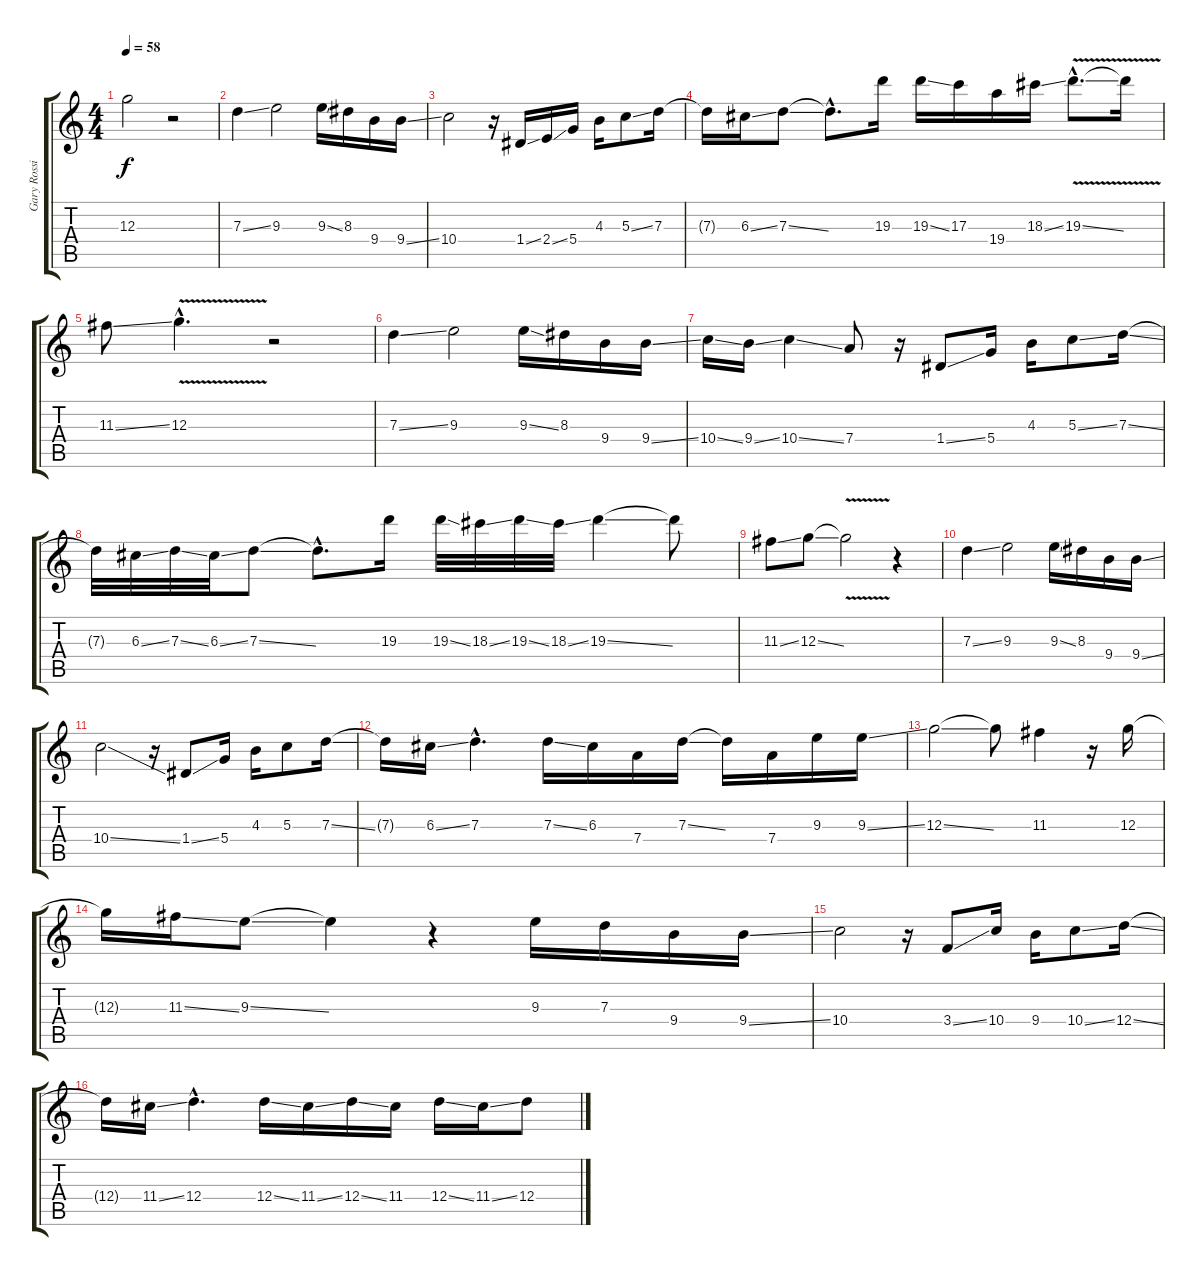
\track ("Gary Rossington (Slide/Rythm Guitar)" "Gary Rossi") {instrument overdrivenguitar}
\staff {score tabs}
\tuning (E4 B3 G3 D3 A2 E2) {hide}
\ts (4 4)
\tempo 58
\clef g2
\ks c
12.3.2{dy f} r.2 |
7.3{ss}.4 9.3.2 9.3{ss}.16 8.3.16 9.4.16 9.4{ss}.16 |
10.4.2 r.16 1.4{ss}.16 2.4{ss}.16 5.4.16 4.3.16 5.3{ss}.8 7.3.16 |
7.3{t}.16 6.3{ss}.16 7.3{ss}.8 7.3{hac t}.8{d} 19.3.16 19.3{ss}.16 17.3.16 19.4.16 18.3{ss}.16 19.3{v ss hac}.8{d} 19.3{t}.16 |
11.3{ss}.8 12.3{v hac}.4{d} r.2 |
7.3{ss}.4 9.3.2 9.3{ss}.16 8.3.16 9.4.16 9.4{ss}.16 |
10.4{ss}.16 9.4{ss}.16 10.4{ss}.4 7.4.8 r.16 1.4{ss}.8 5.4.16 4.3.16 5.3{ss}.8 7.3{ss}.16 |
7.3{t}.32 6.3{ss}.32 7.3{ss}.32 6.3{ss}.32 7.3{ss}.8 7.3{hac t}.8{d} 19.3.16 19.3{ss}.32 18.3{ss}.32 19.3{ss}.32 18.3{ss}.32 19.3{ss}.4 19.3{t}.8 |
11.3{ss}.8 12.3{ss}.8 12.3{v t}.2 r.4 |
7.3{ss}.4 9.3.2 9.3{ss}.16 8.3.16 9.4.16 9.4{ss}.16 |
10.4{ss}.2 r.16 1.4{ss}.8 5.4.16 4.3.16 5.3.8 7.3{ss}.16 |
7.3{t}.16 6.3{ss}.16 7.3{hac}.4{d} 7.3{ss}.16 6.3.16 7.4.16 7.3{ss}.16 7.3{t}.16 7.4.16 9.3.16 9.3{ss}.16 |
12.3{ss}.2 12.3{t}.8 11.3.4 r.16 12.3.16 |
12.3{t}.16 11.3{ss}.16 9.3{ss}.8 9.3{t}.4 r.4 9.3.16 7.3.16 9.4.16 9.4{ss}.16 |
10.4.2 r.16 3.4{ss}.8 10.4.16 9.4.16 10.4{ss}.8 12.4{ss}.16 |
12.4{t}.16 11.4{ss}.16 12.4{hac}.4{d} 12.4{ss}.16{volume 16} 11.4{ss}.16 12.4{ss}.16 11.4.16 12.4{ss}.16 11.4{ss}.16 12.4.8
